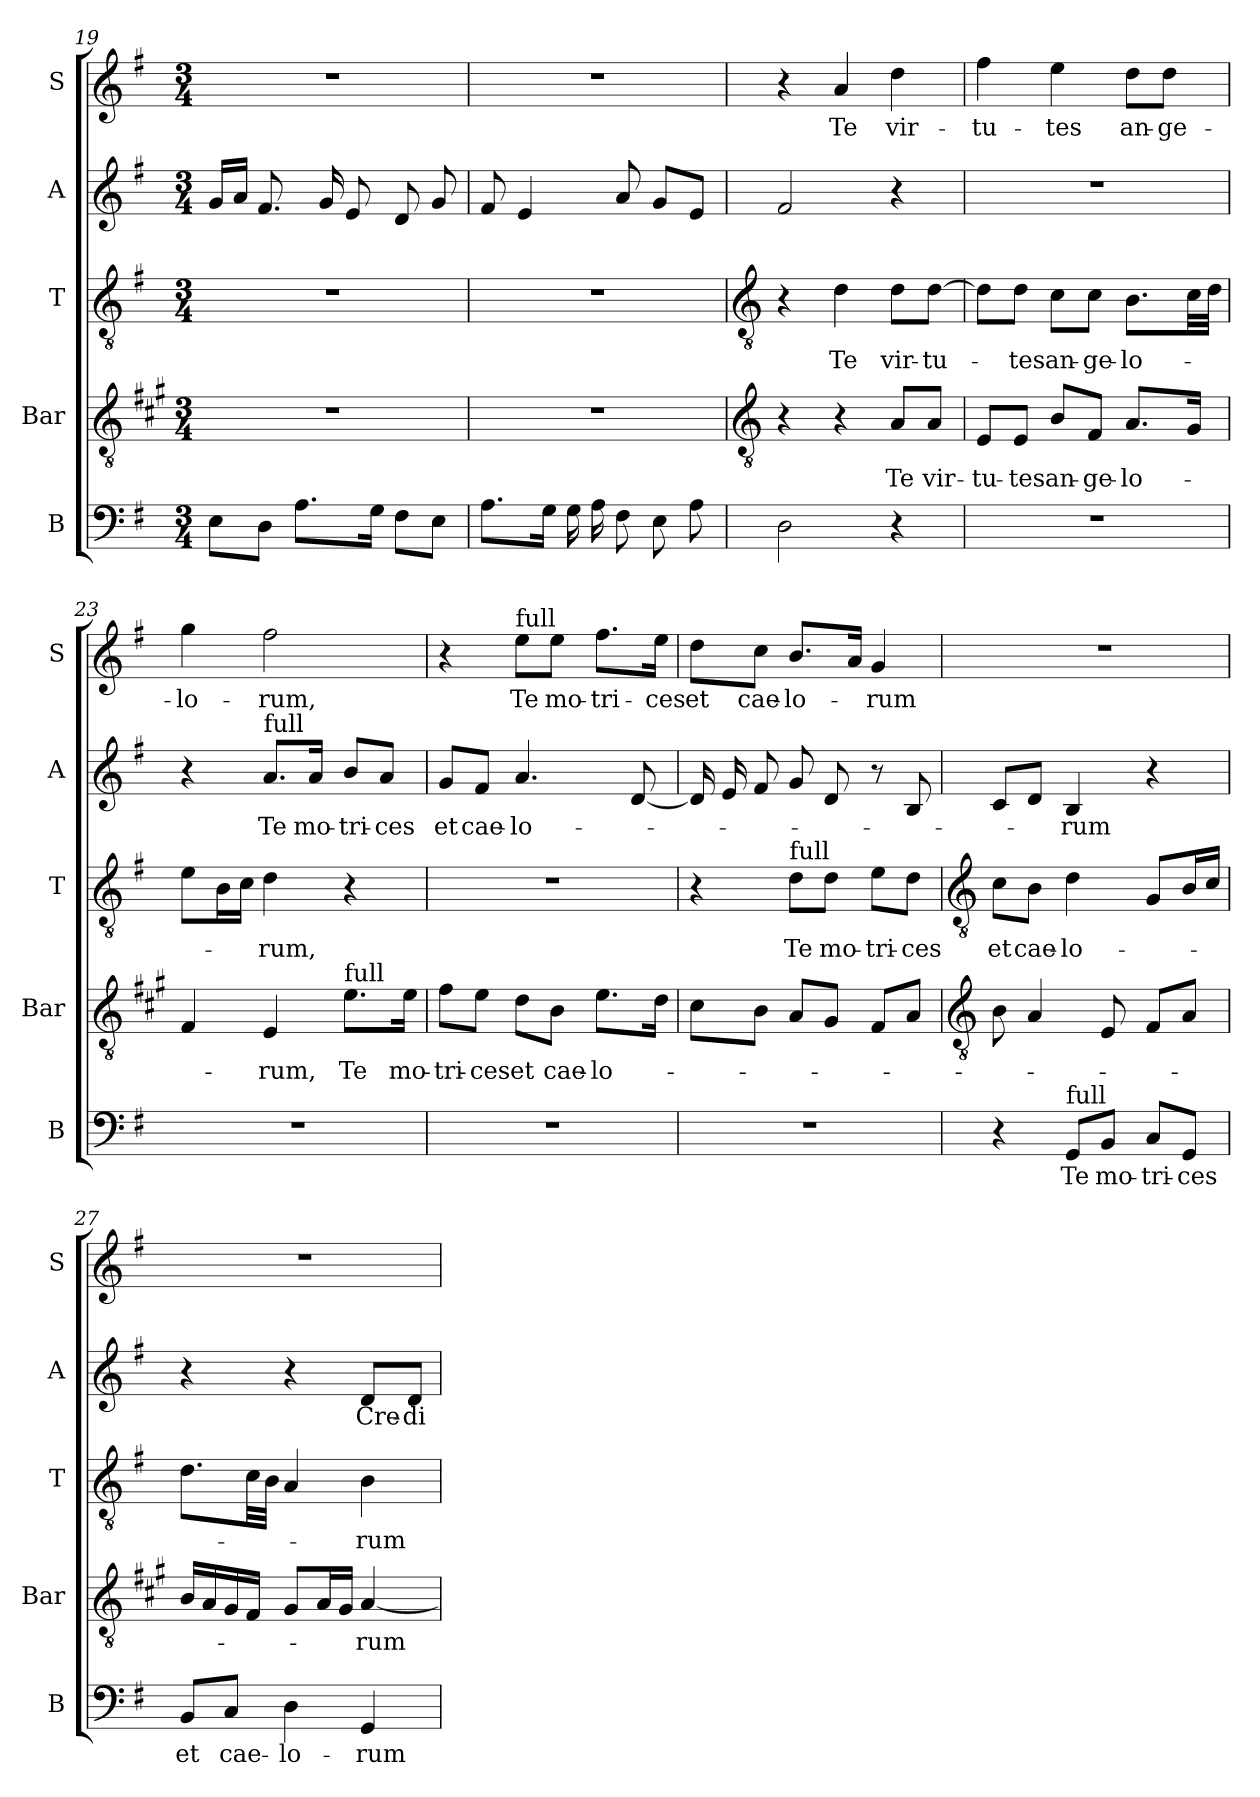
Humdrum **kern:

**kern	**text	**kern	**text	**kern	**text	**kern	**text	**kern	**text
*part5	*part5	*part4	*part4	*part3	*part3	*part2	*part2	*part1	*part1
*staff5	*staff5	*staff4	*staff4	*staff3	*staff3	*staff2	*staff2	*staff1	*staff1
*I"B	*	*I"Bar	*	*I"T	*	*I"A	*	*I"S	*
*I'B	*	*I'Bar	*	*I'T	*	*I'A	*	*I'S	*
*clefF4	*	*clefGv2	*	*clefGv2	*	*clefG2	*	*clefG2	*
*	*	*ITrd1c2	*	*	*	*	*	*	*
*k[f#]	*	*k[f#]	*	*k[f#]	*	*k[f#]	*	*k[f#]	*
*G:	*	*G:	*	*G:	*	*G:	*	*G:	*
*M3/4	*	*M3/4	*	*M3/4	*	*M3/4	*	*M3/4	*
=19	=19	=19	=19	=19	=19	=19	=19	=19	=19
!	!	!LO:N:vis=1	!	!LO:N:vis=1	!	!	!	!LO:N:vis=1	!
8EL	.	2.r	.	2.r	.	16gLL	.	2.r	.
.	.	.	.	.	.	16aJJ	.	.	.
8DJ	.	.	.	.	.	8.f#L	.	.	.
8.AL	.	.	.	.	.	.	.	.	.
.	.	.	.	.	.	16gL	.	.	.
.	.	.	.	.	.	8eJ	.	.	.
16GJ	.	.	.	.	.	.	.	.	.
8F#L	.	.	.	.	.	8dL	.	.	.
8EJ	.	.	.	.	.	8gJ	.	.	.
=20	=20	=20	=20	=20	=20	=20	=20	=20	=20
!	!	!LO:N:vis=1	!	!LO:N:vis=1	!	!	!	!LO:N:vis=1	!
8.AL	.	2.r	.	2.r	.	8f#	.	2.r	.
.	.	.	.	.	.	4e	.	.	.
16GJ	.	.	.	.	.	.	.	.	.
16GLL	.	.	.	.	.	.	.	.	.
16A	.	.	.	.	.	.	.	.	.
8F#J	.	.	.	.	.	8a	.	.	.
8EL	.	.	.	.	.	8gL	.	.	.
8AJ	.	.	.	.	.	8eJ	.	.	.
!!LO:LB:g=z
=21	=21	=21	=21	=21	=21	=21	=21	=21	=21
*	*	*clefGv2	*	*clefGv2	*	*	*	*	*
!	!LO:LY:b	!	!	!	!	!	!LO:LY:b	!	!
2D	.	4r	.	4r	.	2f#	.	4r	.
!	!	!	!	!	!LO:LY:b	!	!	!	!LO:LY:b
.	.	4r	.	4d	Te	.	.	4a	Te
!	!	!	!LO:LY:b	!	!LO:LY:b	!	!	!	!LO:LY:b
4r	.	8GL	Te	8dL	vir-	4r	.	4dd	vir-
!	!	!	!LO:LY:b	!	!LO:LY:b	!	!	!	!
.	.	8GJ	vir-	[8dJ	-tu-	.	.	.	.
=22	=22	=22	=22	=22	=22	=22	=22	=22	=22
!LO:N:vis=1	!	!	!LO:LY:b	!	!	!LO:N:vis=1	!	!	!LO:LY:b
2.r	.	8DL	-tu-	8dL]	.	2.r	.	4ff#	-tu-
!	!	!	!LO:LY:b	!	!LO:LY:b	!	!	!	!
.	.	8DJ	-tes	8dJ	-tes	.	.	.	.
!	!	!	!LO:LY:b	!	!LO:LY:b	!	!	!	!LO:LY:b
.	.	8AL	an-	8cL	an-	.	.	4ee	-tes
!	!	!	!LO:LY:b	!	!LO:LY:b	!	!	!	!
.	.	8EJ	-ge-	8cJ	-ge-	.	.	.	.
!	!	!	!LO:LY:b	!	!LO:LY:b	!	!	!	!LO:LY:b
.	.	8.GL	-lo-	8.BL	-lo-	.	.	8ddL	an-
!	!	!	!	!	!	!	!	!	!LO:LY:b
.	.	.	.	.	.	.	.	8ddJ	-ge-
.	.	16F#J	.	32cLL	.	.	.	.	.
.	.	.	.	32dJJJ	.	.	.	.	.
=23	=23	=23	=23	=23	=23	=23	=23	=23	=23
!LO:N:vis=1	!	!	!	!	!	!	!	!	!LO:LY:b
2.r	.	4E	.	8eL	.	4r	.	4gg	-lo-
.	.	.	.	16BL	.	.	.	.	.
.	.	.	.	16cJJ	.	.	.	.	.
!	!	!	!	!	!	!LO:TX:a:t=full	!	!	!
!	!	!	!LO:LY:b	!	!LO:LY:b	!	!LO:LY:b	!	!LO:LY:b
.	.	4D	-rum,	4d	-rum,	8.aL	Te	2ff#	-rum,
!	!	!	!	!	!	!	!LO:LY:b	!	!
.	.	.	.	.	.	16aJ	mo-	.	.
!	!	!LO:TX:a:t=full	!	!	!	!	!	!	!
!	!	!	!LO:LY:b	!	!	!	!LO:LY:b	!	!
.	.	8.dL	Te	4r	.	8bL	-tri-	.	.
!	!	!	!	!	!	!	!LO:LY:b	!	!
.	.	.	.	.	.	8aJ	-ces	.	.
!	!	!	!LO:LY:b	!	!	!	!	!	!
.	.	16dJ	mo-	.	.	.	.	.	.
=24	=24	=24	=24	=24	=24	=24	=24	=24	=24
!LO:N:vis=1	!	!	!LO:LY:b	!LO:N:vis=1	!	!	!LO:LY:b	!	!
2.r	.	8eL	-tri-	2.r	.	8gL	et	4r	.
!	!	!	!LO:LY:b	!	!	!	!LO:LY:b	!	!
.	.	8dJ	-ces	.	.	8f#J	cae-	.	.
!	!	!	!	!	!	!	!	!LO:TX:a:t=full	!
!	!	!	!LO:LY:b	!	!	!	!LO:LY:b	!	!LO:LY:b
.	.	8cL	et	.	.	4.a	-lo-	8eeL	Te
!	!	!	!LO:LY:b	!	!	!	!	!	!LO:LY:b
.	.	8AJ	cae-	.	.	.	.	8eeJ	mo-
!	!	!	!LO:LY:b	!	!	!	!	!	!LO:LY:b
.	.	8.dL	-lo-	.	.	.	.	8.ff#L	-tri-
.	.	.	.	.	.	[8d	.	.	.
!	!	!	!	!	!	!	!	!	!LO:LY:b
.	.	16cJ	.	.	.	.	.	16eeJ	-ces
=25	=25	=25	=25	=25	=25	=25	=25	=25	=25
!LO:N:vis=1	!	!	!	!	!	!	!	!	!LO:LY:b
2.r	.	8BL	.	4r	.	16dLL]	.	8ddL	et
.	.	.	.	.	.	16e	.	.	.
!	!	!	!	!	!	!	!	!	!LO:LY:b
.	.	8AJ	.	.	.	8f#J	.	8ccJ	cae-
!	!	!	!	!LO:TX:a:t=full	!	!	!	!	!
!	!	!	!	!	!LO:LY:b	!	!	!	!LO:LY:b
.	.	8GL	.	8dL	Te	8gL	.	8.bL	-lo-
!	!	!	!	!	!LO:LY:b	!	!	!	!
.	.	8F#J	.	8dJ	mo-	8dJ	.	.	.
.	.	.	.	.	.	.	.	16aJ	.
!	!	!	!	!	!LO:LY:b	!	!	!	!LO:LY:b
.	.	8EL	.	8eL	-tri-	8r	.	4g	-rum
!	!	!	!	!	!LO:LY:b	!	!	!	!
.	.	8GJ	.	8dJ	-ces	8B	.	.	.
!!LO:LB:g=z
=26	=26	=26	=26	=26	=26	=26	=26	=26	=26
*	*	*clefGv2	*	*clefGv2	*	*	*	*	*
!	!	!	!	!	!LO:LY:b	!	!	!LO:N:vis=1	!
4r	.	8A	.	8cL	et	8cL	.	2.r	.
!	!	!	!	!	!LO:LY:b	!	!	!	!
.	.	4G	.	8BJ	cae-	8dJ	.	.	.
!LO:TX:a:t=full	!	!	!	!	!	!	!	!	!
!	!LO:LY:b	!	!	!	!LO:LY:b	!	!LO:LY:b	!	!
8GGL	Te	.	.	4d	-lo-	4B	-rum	.	.
!	!LO:LY:b	!	!	!	!	!	!	!	!
8BBJ	mo-	8D	.	.	.	.	.	.	.
!	!LO:LY:b	!	!	!	!	!	!	!	!
8CL	-tri-	8EL	.	8GL	.	4r	.	.	.
!	!LO:LY:b	!	!	!	!	!	!	!	!
8GGJ	-ces	8GJ	.	16BL	.	.	.	.	.
.	.	.	.	16cJJ	.	.	.	.	.
=27	=27	=27	=27	=27	=27	=27	=27	=27	=27
!	!LO:LY:b	!	!	!	!	!	!	!LO:N:vis=1	!
8BBL	et	16ALL	.	8.dL	.	4r	.	2.r	.
.	.	16G	.	.	.	.	.	.	.
!	!LO:LY:b	!	!	!	!	!	!	!	!
8CJ	cae-	16F#	.	.	.	.	.	.	.
.	.	16EJJ	.	32cLL	.	.	.	.	.
.	.	.	.	32BJJJ	.	.	.	.	.
!	!LO:LY:b	!	!	!	!	!	!	!	!
4D	-lo-	8F#L	.	4A	.	4r	.	.	.
.	.	16GL	.	.	.	.	.	.	.
.	.	16F#JJ	.	.	.	.	.	.	.
!	!LO:LY:b	!	!LO:LY:b	!	!LO:LY:b	!	!LO:LY:b	!	!
4GG	-rum	[4G	-rum	4B	-rum	8dL	Cre-	.	.
!	!	!	!	!	!	!	!LO:LY:b	!	!
.	.	.	.	.	.	8dJ	-di-	.	.
=	=	=	=	=	=	=	=	=	=
*-	*-	*-	*-	*-	*-	*-	*-	*-	*-
